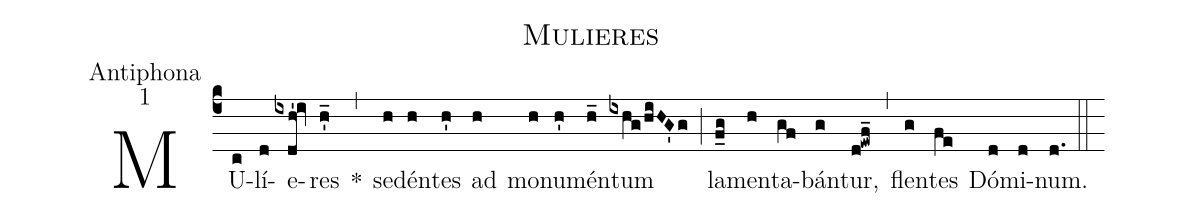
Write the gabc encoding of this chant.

name:Mulieres;
office-part:Antiphona;
mode:1;
%%
(c4) MU(c)lí(d)e(ixdh'!iv)res(h'_) *(,) se(h)dén(h)tes(h') ad(h) mo(h)nu(h')mén(h_)tum(ixhg/hiHG'g) (;) la(f_g)men(h)ta(gf)bán(g)tur,(d!ewf_) (,) flen(g)tes(fe) Dó(d)mi(d)num.(d.) (::)
